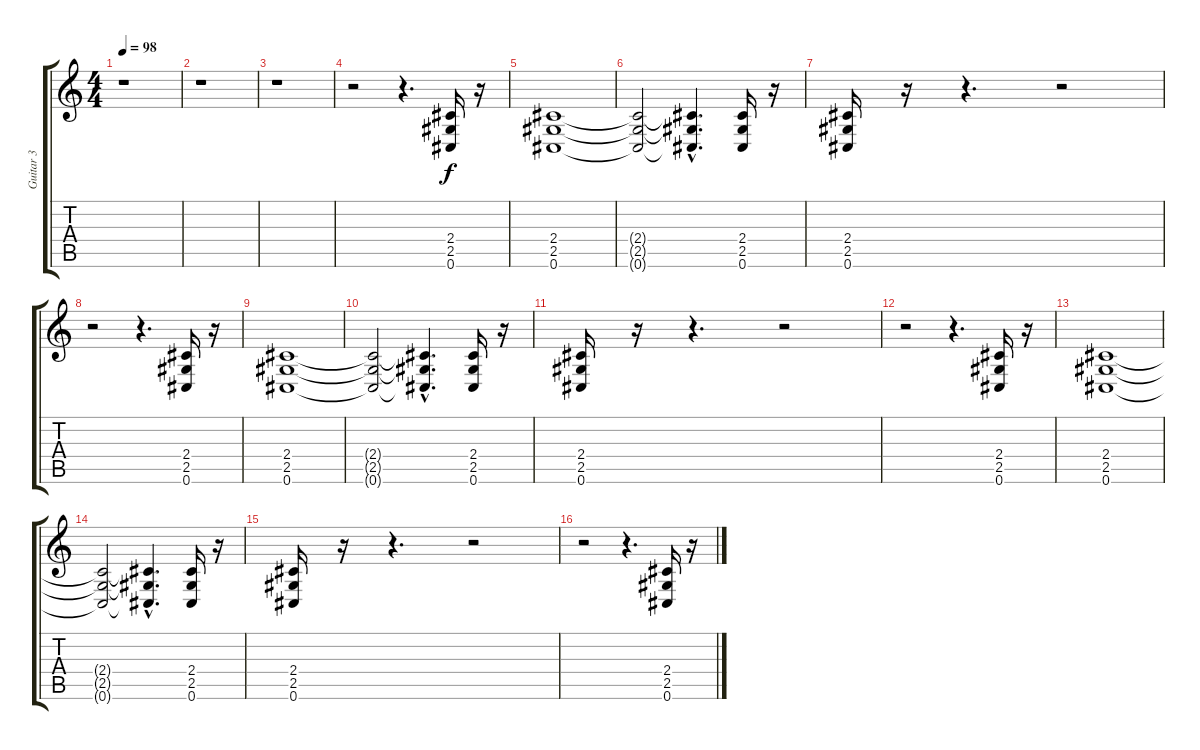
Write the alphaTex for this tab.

\track ("Guitar 3" "Guitar 3") {instrument distortionguitar}
\staff {score tabs}
\tuning (Db4 Ab3 E3 B2 Gb2 Db2) {hide}
\ts (4 4)
\tempo 98
\clef g2
\ks c
r.1{dy f instrument distortionguitar} |
r.1 |
r.1 |
r.2 r.4{d} (2.4 2.5 0.6).16 r.16 |
(2.4 2.5 0.6).1 |
(2.4{t} 2.5{t} 0.6{t}).2 (2.4{hac t} 2.5{hac t} 0.6{hac t}).4{d} (2.4 2.5 0.6).16 r.16 |
(2.4 2.5 0.6).16 r.16 r.4{d} r.2 |
r.2 r.4{d} (2.4 2.5 0.6).16 r.16 |
(2.4 2.5 0.6).1 |
(2.4{t} 2.5{t} 0.6{t}).2 (2.4{hac t} 2.5{hac t} 0.6{hac t}).4{d} (2.4 2.5 0.6).16 r.16 |
(2.4 2.5 0.6).16 r.16 r.4{d} r.2 |
r.2 r.4{d} (2.4 2.5 0.6).16 r.16 |
(2.4 2.5 0.6).1 |
(2.4{t} 2.5{t} 0.6{t}).2 (2.4{hac t} 2.5{hac t} 0.6{hac t}).4{d} (2.4 2.5 0.6).16 r.16 |
(2.4 2.5 0.6).16 r.16 r.4{d} r.2 |
r.2 r.4{d} (2.4 2.5 0.6).16 r.16
